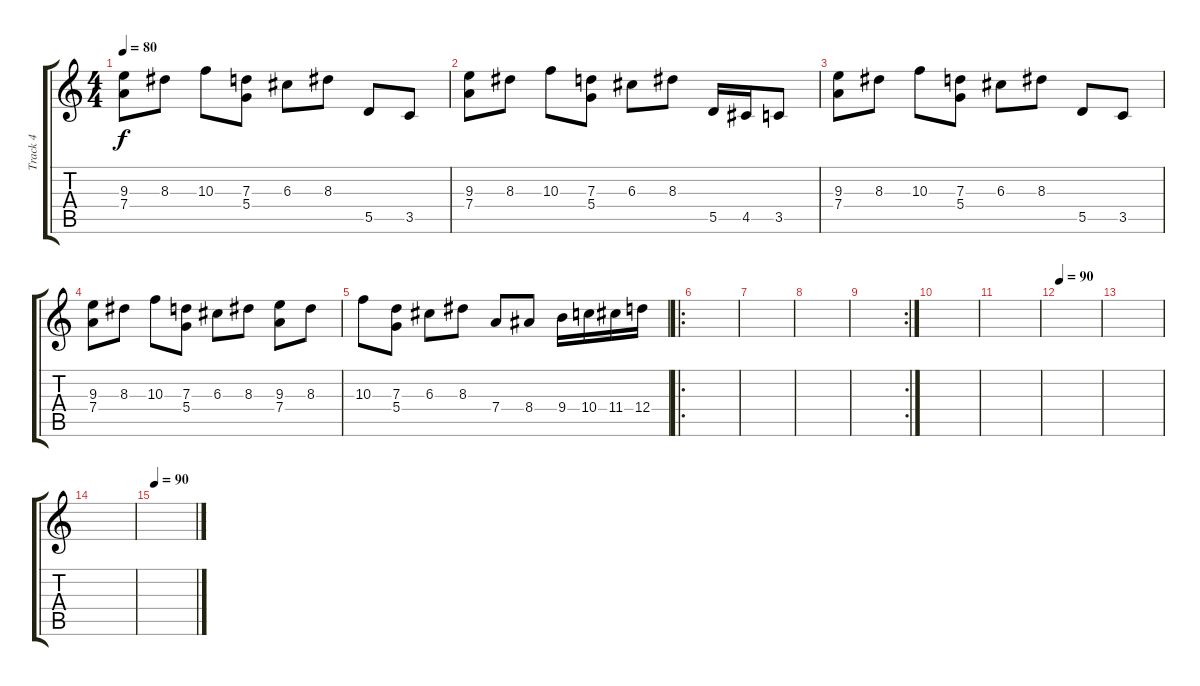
\track ("Track 4" "Track 4") {instrument distortionguitar}
\staff {score tabs}
\tuning (E4 B3 G3 D3 A2 E2) {hide}
\ts (4 4)
\tempo 80
\clef g2
\ks c
(9.3 7.4).8{dy f instrument distortionguitar} 8.3.8 10.3.8 (7.3 5.4).8 6.3.8 8.3.8 5.5.8 3.5.8 |
(9.3 7.4).8 8.3.8 10.3.8 (7.3 5.4).8 6.3.8 8.3.8 5.5.16 4.5.16 3.5.8 |
(9.3 7.4).8 8.3.8 10.3.8 (7.3 5.4).8 6.3.8 8.3.8 5.5.8 3.5.8 |
(9.3 7.4).8 8.3.8 10.3.8 (7.3 5.4).8 6.3.8 8.3.8 (9.3 7.4).8 8.3.8 |
10.3.8 (7.3 5.4).8 6.3.8 8.3.8 7.4.8 8.4.8 9.4.16 10.4.16 11.4.16 12.4.16 |
\ro
|
|
|
\rc 2
|
|
|
\tempo 90
|
|
|
\tempo 90
